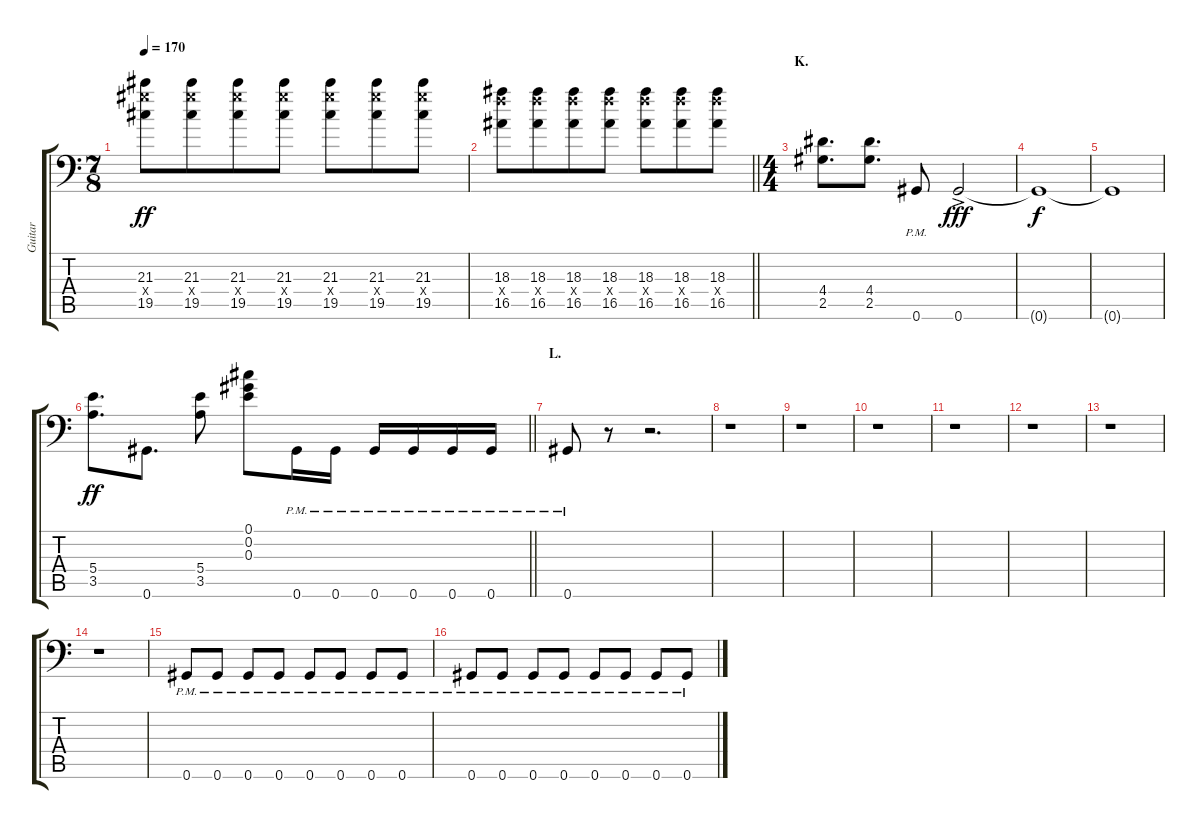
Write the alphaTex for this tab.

\track ("Guitar" "Guitar") {instrument distortionguitar}
\staff {score tabs}
\tuning (Db4 Ab3 E3 B2 Gb2 Ab1) {hide}
\ts (7 8)
\tempo 170
\clef f4
\ks c
(21.3 21.4{x} 19.5).8{dy ff} (21.3 21.4{x} 19.5).8 (21.3 21.4{x} 19.5).8 (21.3 21.4{x} 19.5).8 (21.3 21.4{x} 19.5).8 (21.3 21.4{x} 19.5).8 (21.3 21.4{x} 19.5).8 |
\barLineRight lightlight
(18.3 18.4{x} 16.5).8 (18.3 18.4{x} 16.5).8 (18.3 18.4{x} 16.5).8 (18.3 18.4{x} 16.5).8 (18.3 18.4{x} 16.5).8 (18.3 18.4{x} 16.5).8 (18.3 18.4{x} 16.5).8 |
\ts (4 4)
\section ("" "K.")
(4.4 2.5).8{d} (4.4 2.5).8{d} 0.6{pm}.8 0.6{ac}.2{dy fff} |
0.6{t}.1{dy f} |
0.6{t}.1 |
\barLineRight lightlight
(5.4 3.5).8{d dy ff} 0.6.8{d} (5.4 3.5).8 (0.1 0.2 0.3).8 0.6{pm}.16 0.6{pm}.16 0.6{pm}.16 0.6{pm}.16 0.6{pm}.16 0.6{pm}.16 |
\section ("" "L.")
0.6{pm}.8 r.8 r.2{d} |
r.1 |
r.1 |
r.1 |
r.1 |
r.1 |
r.1 |
r.1 |
0.6{pm}.8 0.6{pm}.8 0.6{pm}.8 0.6{pm}.8 0.6{pm}.8 0.6{pm}.8 0.6{pm}.8 0.6{pm}.8 |
0.6{pm}.8 0.6{pm}.8 0.6{pm}.8 0.6{pm}.8 0.6{pm}.8 0.6{pm}.8 0.6{pm}.8 0.6{pm}.8
